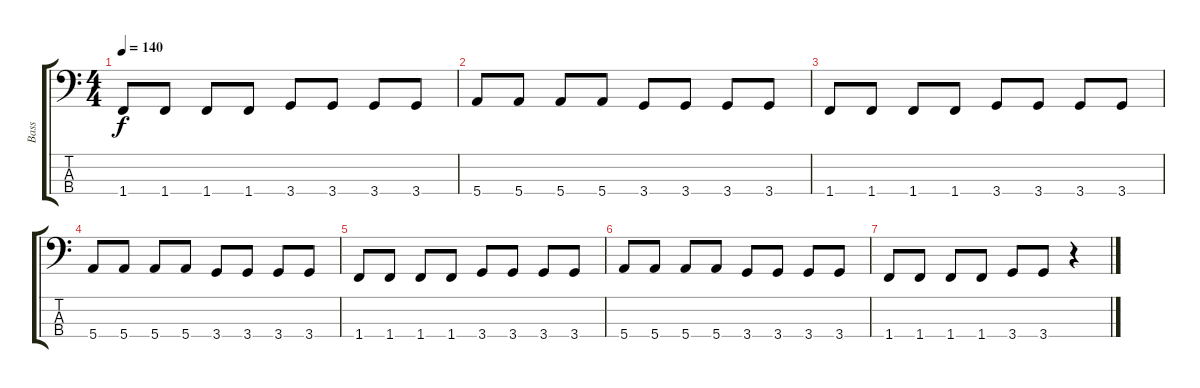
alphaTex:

\track ("Bass" "Bass") {instrument electricbasspick}
\staff {score tabs}
\tuning (G2 D2 A1 E1) {hide}
\ts (4 4)
\tempo 140
\clef f4
\ks c
1.4.8{dy f} 1.4.8 1.4.8 1.4.8 3.4.8 3.4.8 3.4.8 3.4.8 |
5.4.8 5.4.8 5.4.8 5.4.8 3.4.8 3.4.8 3.4.8 3.4.8 |
1.4.8 1.4.8 1.4.8 1.4.8 3.4.8 3.4.8 3.4.8 3.4.8 |
5.4.8 5.4.8 5.4.8 5.4.8 3.4.8 3.4.8 3.4.8 3.4.8 |
1.4.8 1.4.8 1.4.8 1.4.8 3.4.8 3.4.8 3.4.8 3.4.8 |
5.4.8 5.4.8 5.4.8 5.4.8 3.4.8 3.4.8 3.4.8 3.4.8 |
1.4.8 1.4.8 1.4.8 1.4.8 3.4.8 3.4.8 r.4
